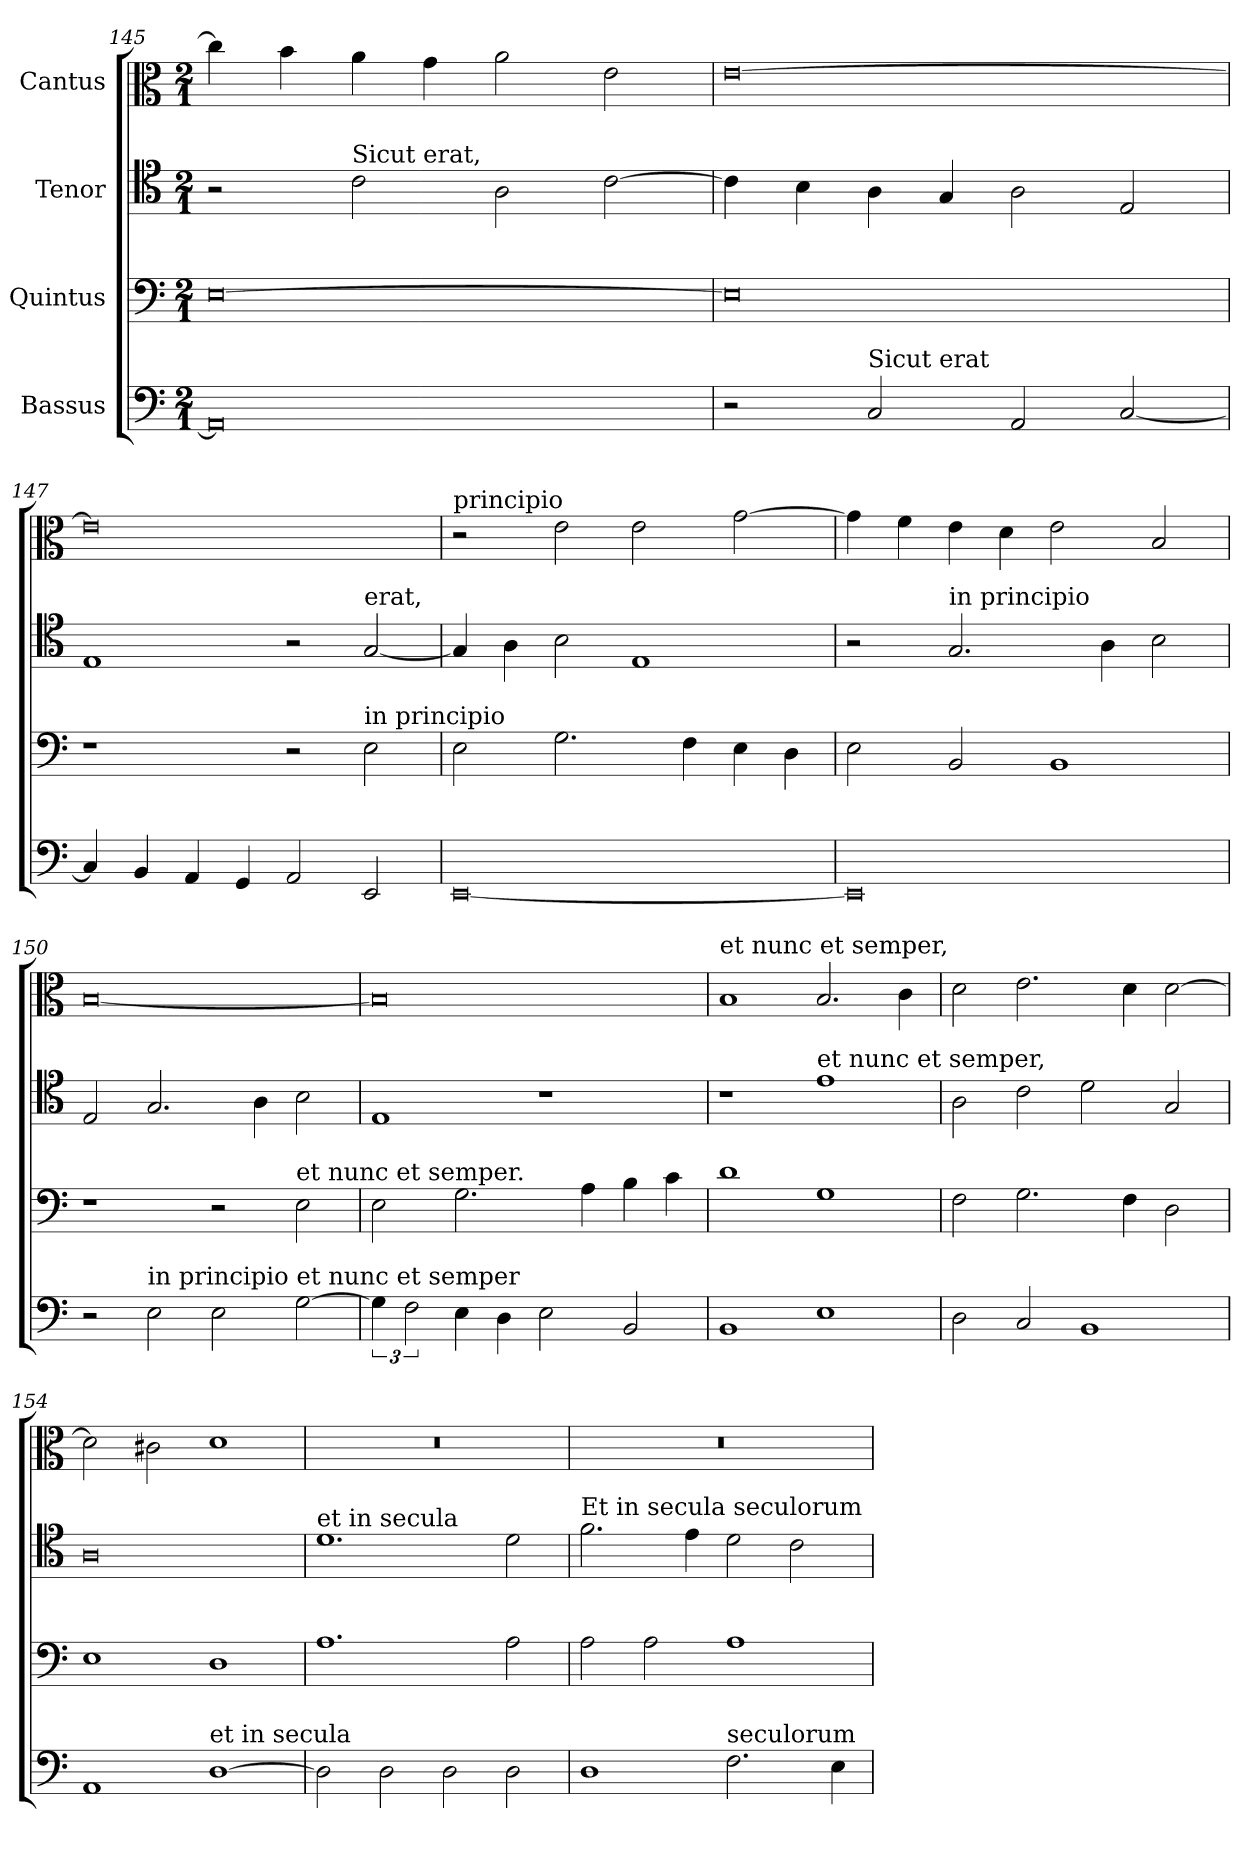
**kern	**kern	**kern	**kern
*part4	*part3	*part2	*part1
*staff4	*staff3	*staff2	*staff1
*I"Bassus	*I"Quintus	*I"Tenor	*I"Cantus
*clefF4	*clefF4	*clefC4	*clefC3
*k[]	*k[]	*k[]	*k[]
*M2/1	*M2/1	*M2/1	*M2/1
=145	=145	=145	=145
0AA]	[0E	2r	4cc\]
.	.	.	4b\
!	!	!LO:TX:a:t=Sicut erat,	!
.	.	2c\	4a\
.	.	.	4g\
.	.	2A\	2a\
.	.	[2c\	2e\
=146	=146	=146	=146
2r	0E]	4c\]	[0e
.	.	4B\	.
!LO:TX:a:t=Sicut erat	!	!	!
2C/	.	4A\	.
.	.	4G/	.
2AA/	.	2A\	.
[2C/	.	2E/	.
=147	=147	=147	=147
4C/]	1r	1E	0e]
4BB/	.	.	.
4AA/	.	.	.
4GG/	.	.	.
2AA/	2r	2r	.
!	!	!LO:TX:a:t=erat,	!
!	!LO:TX:a:t=in principio	!	!
2EE/	2E\	[2G/	.
=148	=148	=148	=148
!	!	!	!LO:TX:a:t=principio
[0EE	2E\	4G/]	2r
.	.	4A\	.
.	2.G\	2B\	2e\
.	.	1E	2e\
.	4F\	.	.
.	4E\	.	[2g\
.	4D\	.	.
!!LO:LB:g=z
=149	=149	=149	=149
0EE]	2E\	2r	4g\]
.	.	.	4f\
!	!	!LO:TX:a:t=in principio	!
.	2BB/	2.G/	4e\
.	.	.	4d\
.	1BB	.	2e\
.	.	4A\	.
.	.	2B\	2B/
=150	=150	=150	=150
2r	1r	2E/	[0B
!LO:TX:a:t=in principio et nunc et semper	!	!	!
2E\	.	2.G/	.
2E\	2r	.	.
.	.	4A\	.
!	!LO:TX:a:t=et nunc et semper.	!	!
[2G\	2E\	2B\	.
=151	=151	=151	=151
6G\]	2E\	1E	0B]
3F\	.	.	.
4E\	2.G\	.	.
4D\	.	.	.
2E\	.	1r	.
.	4A\	.	.
2BB/	4B\	.	.
.	4c\	.	.
=152	=152	=152	=152
!	!	!	!LO:TX:a:t=et nunc et semper,
1BB	1d	1r	1B
!	!	!LO:TX:a:t=et nunc et semper,	!
1E	1G	1e	2.B/
.	.	.	4c\
=153	=153	=153	=153
2D\	2F\	2A\	2d\
2C/	2.G\	2c\	2.e\
1BB	.	2d\	.
.	4F\	.	4d\
.	2D\	2G/	[2d\
=154	=154	=154	=154
1AA	1E	0A	2d\]
.	.	.	2c#X\
!LO:TX:a:t=et in secula	!	!	!
[1D	1D	.	1d
!!LO:PB:g=z
=155	=155	=155	=155
!	!	!LO:TX:a:t=et in secula	!
2D\]	1.A	1.d	0r
2D\	.	.	.
2D\	.	.	.
2D\	2A\	2d\	.
=156	=156	=156	=156
!	!	!LO:TX:a:t=Et in secula seculorum	!
1D	2A\	2.f\	0r
.	2A\	.	.
.	.	4e\	.
!LO:TX:a:t=seculorum	!	!	!
2.F\	1A	2d\	.
.	.	2c\	.
4E\	.	.	.
=	=	=	=
*-	*-	*-	*-
